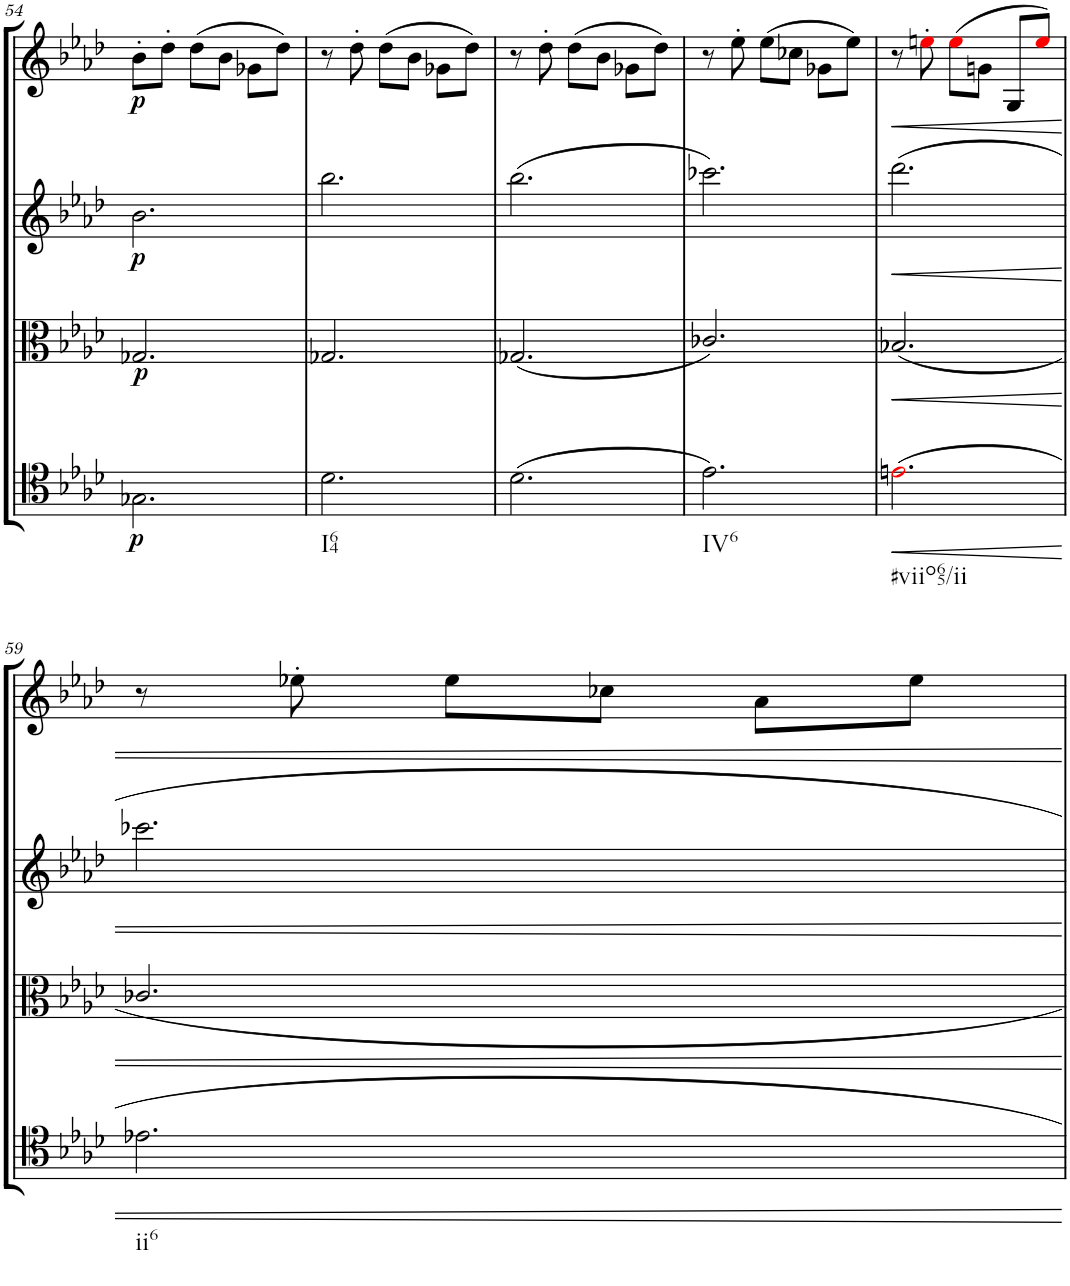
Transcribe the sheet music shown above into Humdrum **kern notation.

**kern	**dynam	**kern	**dynam	**kern	**dynam	**kern	**dynam
*part4	*part4	*part3	*part3	*part2	*part2	*part1	*part1
*staff4	*staff4	*staff3	*staff3	*staff2	*staff2	*staff1	*staff1
*I"Cello	*	*I"Viola	*	*I"2nd Violin	*	*I"1st Violin	*
*	*	*I'Vla	*	*I'Vln	*	*I'Vln	*
!!LO:PB:g=z
*clefC4	*	*clefC3	*	*clefG2	*	*clefG2	*
*k[b-e-a-d-]	*	*k[b-e-a-d-]	*	*k[b-e-a-d-]	*	*k[b-e-a-d-]	*
*M3/4	*	*M3/4	*	*M3/4	*	*M3/4	*
=54	=54	=54	=54	=54	=54	=54	=54
!	!LO:DY:b	!	!LO:DY:b	!	!LO:DY:b	!	!LO:DY:b
2.G-X\	p	2.G-X/	p	2.b-\	p	8b-'\L	p
.	.	.	.	.	.	8dd-'\J	.
.	.	.	.	.	.	(8dd-\L	.
.	.	.	.	.	.	8b-\J	.
.	.	.	.	.	.	8g-X\L	.
.	.	.	.	.	.	8dd-\J)	.
=55	=55	=55	=55	=55	=55	=55	=55
!LO:TX:b:t=I64	!	!	!	!	!	!	!
2.d-\	.	2.G-X/	.	2.bb-\	.	8r	.
.	.	.	.	.	.	8dd-'\	.
.	.	.	.	.	.	(8dd-\L	.
.	.	.	.	.	.	8b-\J	.
.	.	.	.	.	.	8g-X\L	.
.	.	.	.	.	.	8dd-\J)	.
=56	=56	=56	=56	=56	=56	=56	=56
(2.d-\	.	(2.G-X/	.	(2.bb-\	.	8r	.
.	.	.	.	.	.	8dd-'\	.
.	.	.	.	.	.	(8dd-\L	.
.	.	.	.	.	.	8b-\J	.
.	.	.	.	.	.	8g-X\L	.
.	.	.	.	.	.	8dd-\J)	.
=57	=57	=57	=57	=57	=57	=57	=57
!LO:TX:b:t=IV6	!	!	!	!	!	!	!
2.e-\)	.	2.c-X/)	.	2.ccc-X\)	.	8r	.
.	.	.	.	.	.	8ee-'\	.
.	.	.	.	.	.	(8ee-\L	.
.	.	.	.	.	.	8cc-X\J	.
.	.	.	.	.	.	8g-X\L	.
.	.	.	.	.	.	8ee-\J)	.
=58	=58	=58	=58	=58	=58	=58	=58
!LO:TX:b:t=#viio65/ii	!	!	!	!	!	!	!
2.eni\	.	2.B-X/	.	2.ddd-\	.	8r	.
.	.	.	.	.	.	8een'i\	.
.	.	.	.	.	.	(8eei\L	.
.	.	.	.	.	.	8gn\J	.
.	.	.	.	.	.	8G/L	.
.	.	.	.	.	.	8eei/J)	.
!!LO:LB:g=z
=59	=59	=59	=59	=59	=59	=59	=59
!LO:TX:b:t=ii6	!	!	!	!	!	!	!
2.e-X\	.	2.c-X/	.	2.ccc-X\	.	8r	.
.	.	.	.	.	.	8ee-X'\	.
.	.	.	.	.	.	8ee-\L	.
.	.	.	.	.	.	8cc-X\J	.
.	.	.	.	.	.	8a-\L	.
.	.	.	.	.	.	8ee-\J	.
=	=	=	=	=	=	=	=
*-	*-	*-	*-	*-	*-	*-	*-
